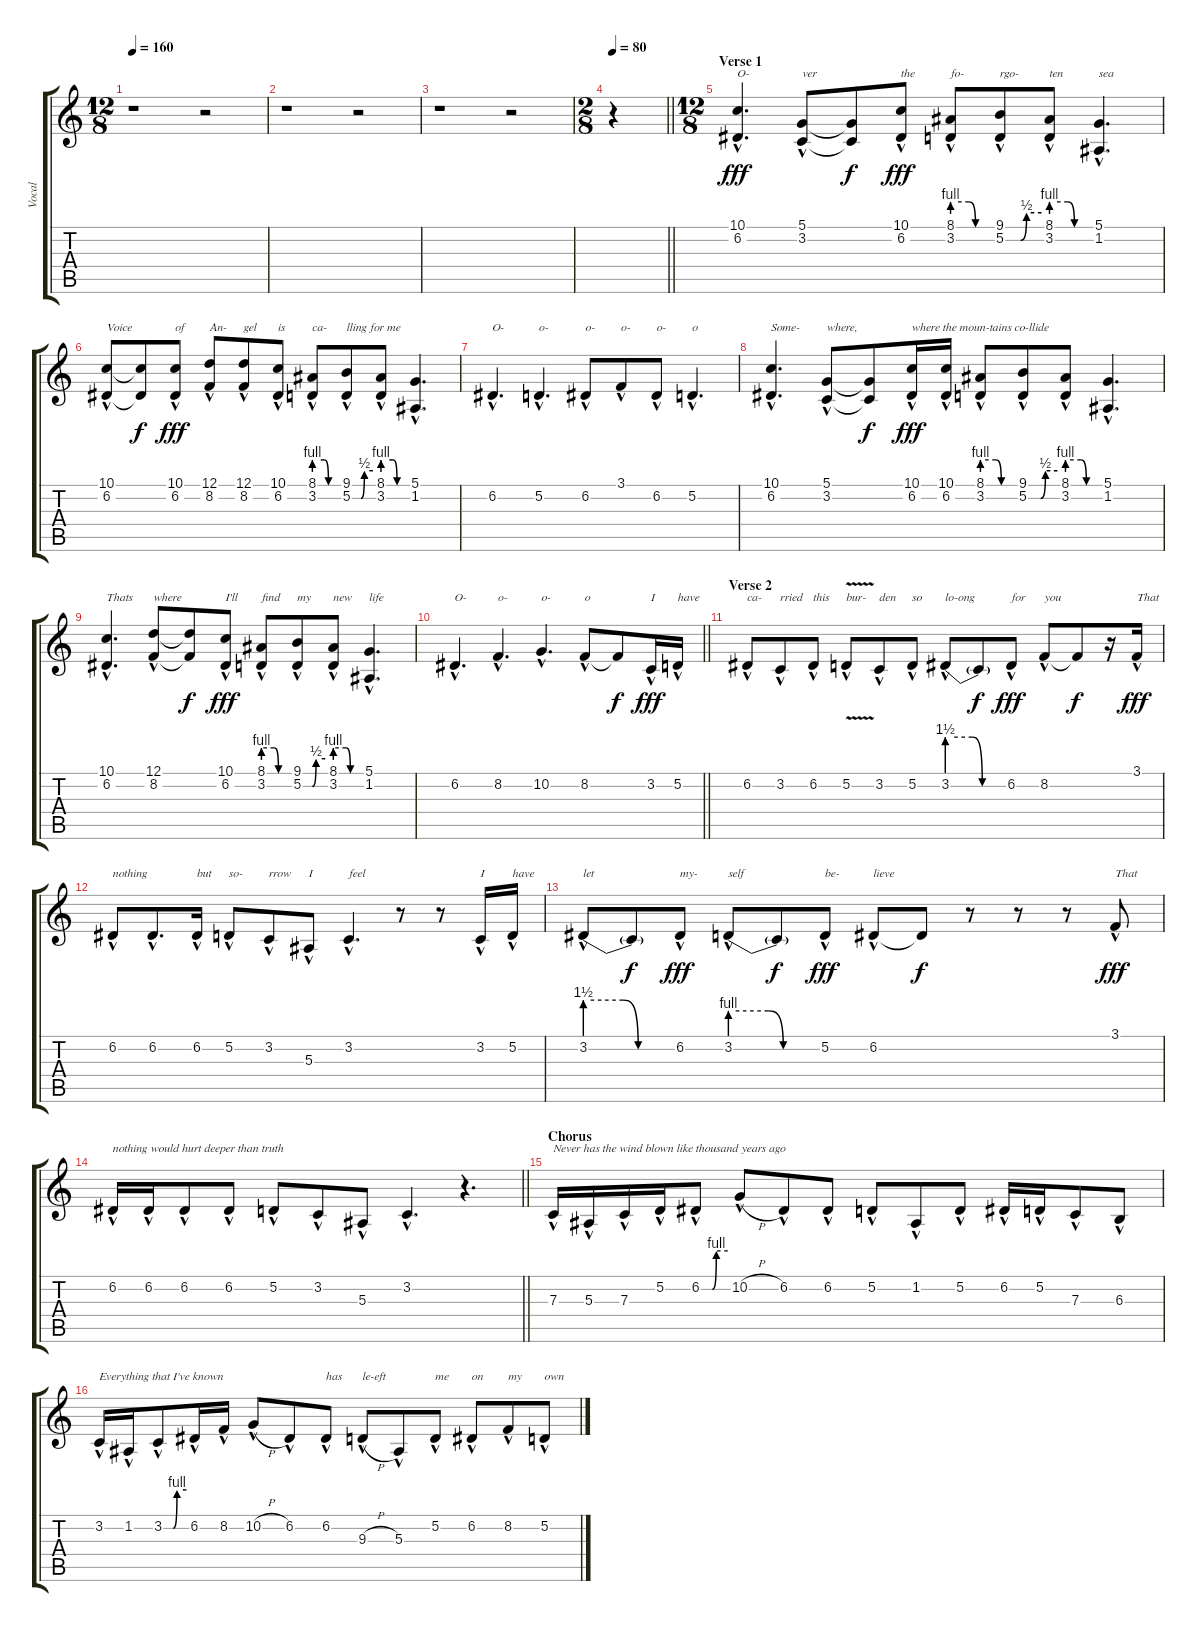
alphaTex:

\track ("Vocal" "Vocal") {instrument lead2sawtooth}
\staff {score tabs}
\tuning (D4 A3 F3 C3 G2 D2) {hide}
\ts (12 8)
\tempo 160
\clef g2
\ks c
r.1{dy f} r.2 |
r.1 r.2 |
r.1 r.2 |
\ts (2 8)
\tempo 80
\barLineRight lightlight
r.4 |
\ts (12 8)
\section ("" "Verse 1")
(10.1{hac} 6.2{hac}).4{d txt "O-" dy fff} (5.1{hac} 3.2{hac}).8{txt "ver"} (5.1{t} 3.2{t}).8{dy f} (10.1{hac} 6.2{hac}).8{txt "the" dy fff} (8.1{hac} 3.2{be (custom 0 4 25 4 35 0 60 0) hac}).8{txt "fo-"} (9.1{hac} 5.2{be (custom 0 0 25 0 35 2 60 2) hac}).8{txt "rgo-"} (8.1{hac} 3.2{be (custom 0 4 25 4 35 0 60 0) hac}).8{txt "ten"} (5.1{hac} 1.2{hac}).4{d txt "sea"} |
(10.1{hac} 6.2{hac}).8{txt "Voice"} (10.1{t} 6.2{t}).8{dy f} (10.1{hac} 6.2{hac}).8{txt "of" dy fff} (12.1{hac} 8.2{hac}).8{txt "An-"} (12.1{hac} 8.2{hac}).8{txt "gel"} (10.1{hac} 6.2{hac}).8{txt "is"} (8.1{hac} 3.2{be (custom 0 4 25 4 35 0 60 0) hac}).8{txt "ca-"} (9.1{hac} 5.2{be (custom 0 0 25 0 35 2 60 2) hac}).8{txt "lling for me"} (8.1{hac} 3.2{be (custom 0 4 25 4 35 0 60 0) hac}).8 (5.1{hac} 1.2{hac}).4{d} |
6.2{hac}.4{d txt "O-"} 5.2{hac}.4{d txt "o-"} 6.2{hac}.8{txt "o-"} 3.1{hac}.8{txt "o-"} 6.2{hac}.8{txt "o-"} 5.2{hac}.4{d txt "o"} |
(10.1{hac} 6.2{hac}).4{d txt "Some-"} (5.1{hac} 3.2{hac}).8{txt "where,"} (5.1{t} 3.2{t}).8{dy f} (10.1{hac} 6.2{hac}).16{txt "where the moun-tains co-llide" dy fff} (10.1{hac} 6.2{hac}).16 (8.1{hac} 3.2{be (custom 0 4 25 4 35 0 60 0) hac}).8 (9.1{hac} 5.2{be (custom 0 0 25 0 35 2 60 2) hac}).8 (8.1{hac} 3.2{be (custom 0 4 25 4 35 0 60 0) hac}).8 (5.1{hac} 1.2{hac}).4{d} |
(10.1{hac} 6.2{hac}).4{d txt "Thats"} (12.1{hac} 8.2{hac}).8{txt "where"} (12.1{t} 8.2{t}).8{dy f} (10.1{hac} 6.2{hac}).8{txt "I'll" dy fff} (8.1{hac} 3.2{be (custom 0 4 25 4 35 0 60 0) hac}).8{txt "find"} (9.1{hac} 5.2{be (custom 0 0 25 0 35 2 60 2) hac}).8{txt "my"} (8.1{hac} 3.2{be (custom 0 4 25 4 35 0 60 0) hac}).8{txt "new"} (5.1{hac} 1.2{hac}).4{d txt "life"} |
\barLineRight lightlight
6.2{hac}.4{d txt "O-"} 8.2{hac}.4{d txt "o-"} 10.2{hac}.4{d txt "o-"} 8.2{hac}.8{txt "o"} 8.2{t}.8{dy f} 3.2{hac}.16{txt "I" dy fff} 5.2{hac}.16{txt "have"} |
\section ("" "Verse 2")
6.2{hac}.8{txt "ca-"} 3.2{hac}.8{txt "rried"} 6.2{hac}.8{txt "this"} 5.2{v hac}.8{txt "bur-"} 3.2{hac}.8{txt "den"} 5.2{hac}.8{txt "so"} 3.2{be (custom 0 6 25 6 35 0 60 0) hac}.8{txt "lo-ong"} 3.2{t}.8{dy f} 6.2{hac}.8{txt "for" dy fff} 8.2{hac}.8{txt "you"} 8.2{t}.8{dy f} r.16 3.1{hac}.16{txt "That" dy fff} |
6.2{hac}.8{txt "nothing"} 6.2{hac}.8{d} 6.2{hac}.16{txt "but"} 5.2{hac}.8{txt "so-"} 3.2{hac}.8{txt "rrow"} 5.3{hac}.8{txt "I"} 3.2{hac}.4{d txt "feel"} r.8 r.8 3.2{hac}.16{txt "I"} 5.2{hac}.16{txt "have"} |
3.2{be (custom 0 6 25 6 35 0 60 0) hac}.8{txt "let"} 3.2{t}.8{dy f} 6.2{hac}.8{txt "my-" dy fff} 3.2{be (custom 0 4 25 4 35 0 60 0) hac}.8{txt "self"} 3.2{t}.8{dy f} 5.2{hac}.8{txt "be-" dy fff} 6.2{hac}.8{txt "lieve"} 6.2{t}.8{dy f} r.8 r.8 r.8 3.1{hac}.8{txt "That" dy fff} |
\barLineRight lightlight
6.2{hac}.16{txt "nothing would hurt deeper than truth"} 6.2{hac}.16 6.2{hac}.8 6.2{hac}.8 5.2{hac}.8 3.2{hac}.8 5.3{hac}.8 3.2{hac}.4{d} r.4{d} |
\section ("" "Chorus")
7.3{hac}.16{txt "Never has the wind blown like thousand years ago"} 5.3{hac}.16 7.3{hac}.16 5.2{hac}.16 6.2{be (custom 0 0 25 0 34 4 60 4) hac}.8 10.2{h hac}.8 6.2{hac}.8 6.2{hac}.8 5.2{hac}.8 1.2{hac}.8 5.2{hac}.8 6.2{hac}.16 5.2{hac}.16 7.3{hac}.8 6.3{hac}.8 |
3.2{hac}.16{txt "Everything that I've known"} 1.2{hac}.16 3.2{be (custom 0 0 25 0 35 4 60 4) hac}.8 6.2{hac}.16 8.2{hac}.16 10.2{h hac}.8 6.2{hac}.8 6.2{hac}.8{txt "has"} 9.3{h hac}.8{txt "le-eft"} 5.3{hac}.8 5.2{hac}.8{txt "me"} 6.2{hac}.8{txt "on"} 8.2{hac}.8{txt "my"} 5.2{hac}.8{txt "own"}
